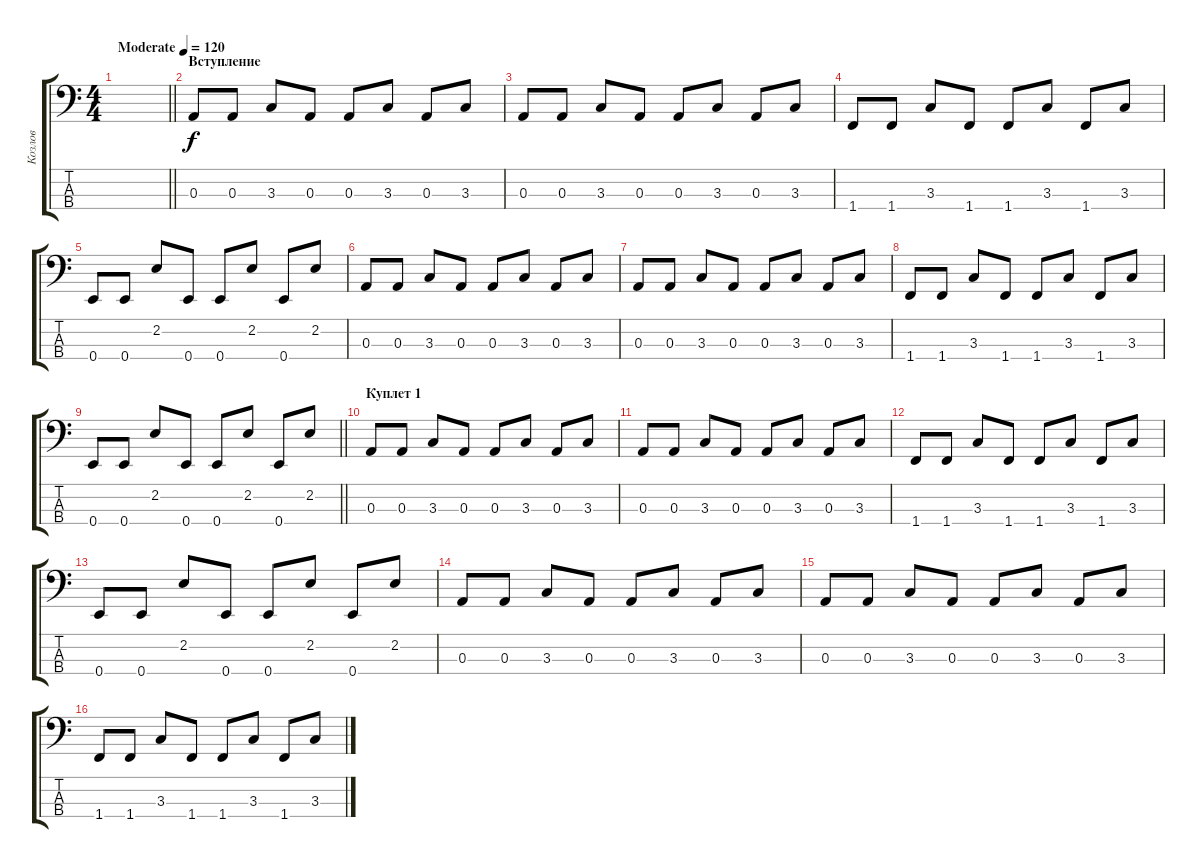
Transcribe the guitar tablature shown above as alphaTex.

\track ("Козлов" "Козлов") {instrument synthbass1}
\staff {score tabs}
\tuning (G2 D2 A1 E1) {hide}
\ts (4 4)
\tempo (120 "Moderate")
\clef f4
\barLineRight lightlight
\ks c
|
\section ("" "Вступление")
0.3.8 0.3.8 3.3.8 0.3.8 0.3.8 3.3.8 0.3.8 3.3.8 |
0.3.8 0.3.8 3.3.8 0.3.8 0.3.8 3.3.8 0.3.8 3.3.8 |
1.4.8 1.4.8 3.3.8 1.4.8 1.4.8 3.3.8 1.4.8 3.3.8 |
0.4.8 0.4.8 2.2.8 0.4.8 0.4.8 2.2.8 0.4.8 2.2.8 |
0.3.8 0.3.8 3.3.8 0.3.8 0.3.8 3.3.8 0.3.8 3.3.8 |
0.3.8 0.3.8 3.3.8 0.3.8 0.3.8 3.3.8 0.3.8 3.3.8 |
1.4.8 1.4.8 3.3.8 1.4.8 1.4.8 3.3.8 1.4.8 3.3.8 |
\barLineRight lightlight
0.4.8 0.4.8 2.2.8 0.4.8 0.4.8 2.2.8 0.4.8 2.2.8 |
\section ("" "Куплет 1")
0.3.8 0.3.8 3.3.8 0.3.8 0.3.8 3.3.8 0.3.8 3.3.8 |
0.3.8 0.3.8 3.3.8 0.3.8 0.3.8 3.3.8 0.3.8 3.3.8 |
1.4.8 1.4.8 3.3.8 1.4.8 1.4.8 3.3.8 1.4.8 3.3.8 |
0.4.8 0.4.8 2.2.8 0.4.8 0.4.8 2.2.8 0.4.8 2.2.8 |
0.3.8 0.3.8 3.3.8 0.3.8 0.3.8 3.3.8 0.3.8 3.3.8 |
0.3.8 0.3.8 3.3.8 0.3.8 0.3.8 3.3.8 0.3.8 3.3.8 |
1.4.8 1.4.8 3.3.8 1.4.8 1.4.8 3.3.8 1.4.8 3.3.8
